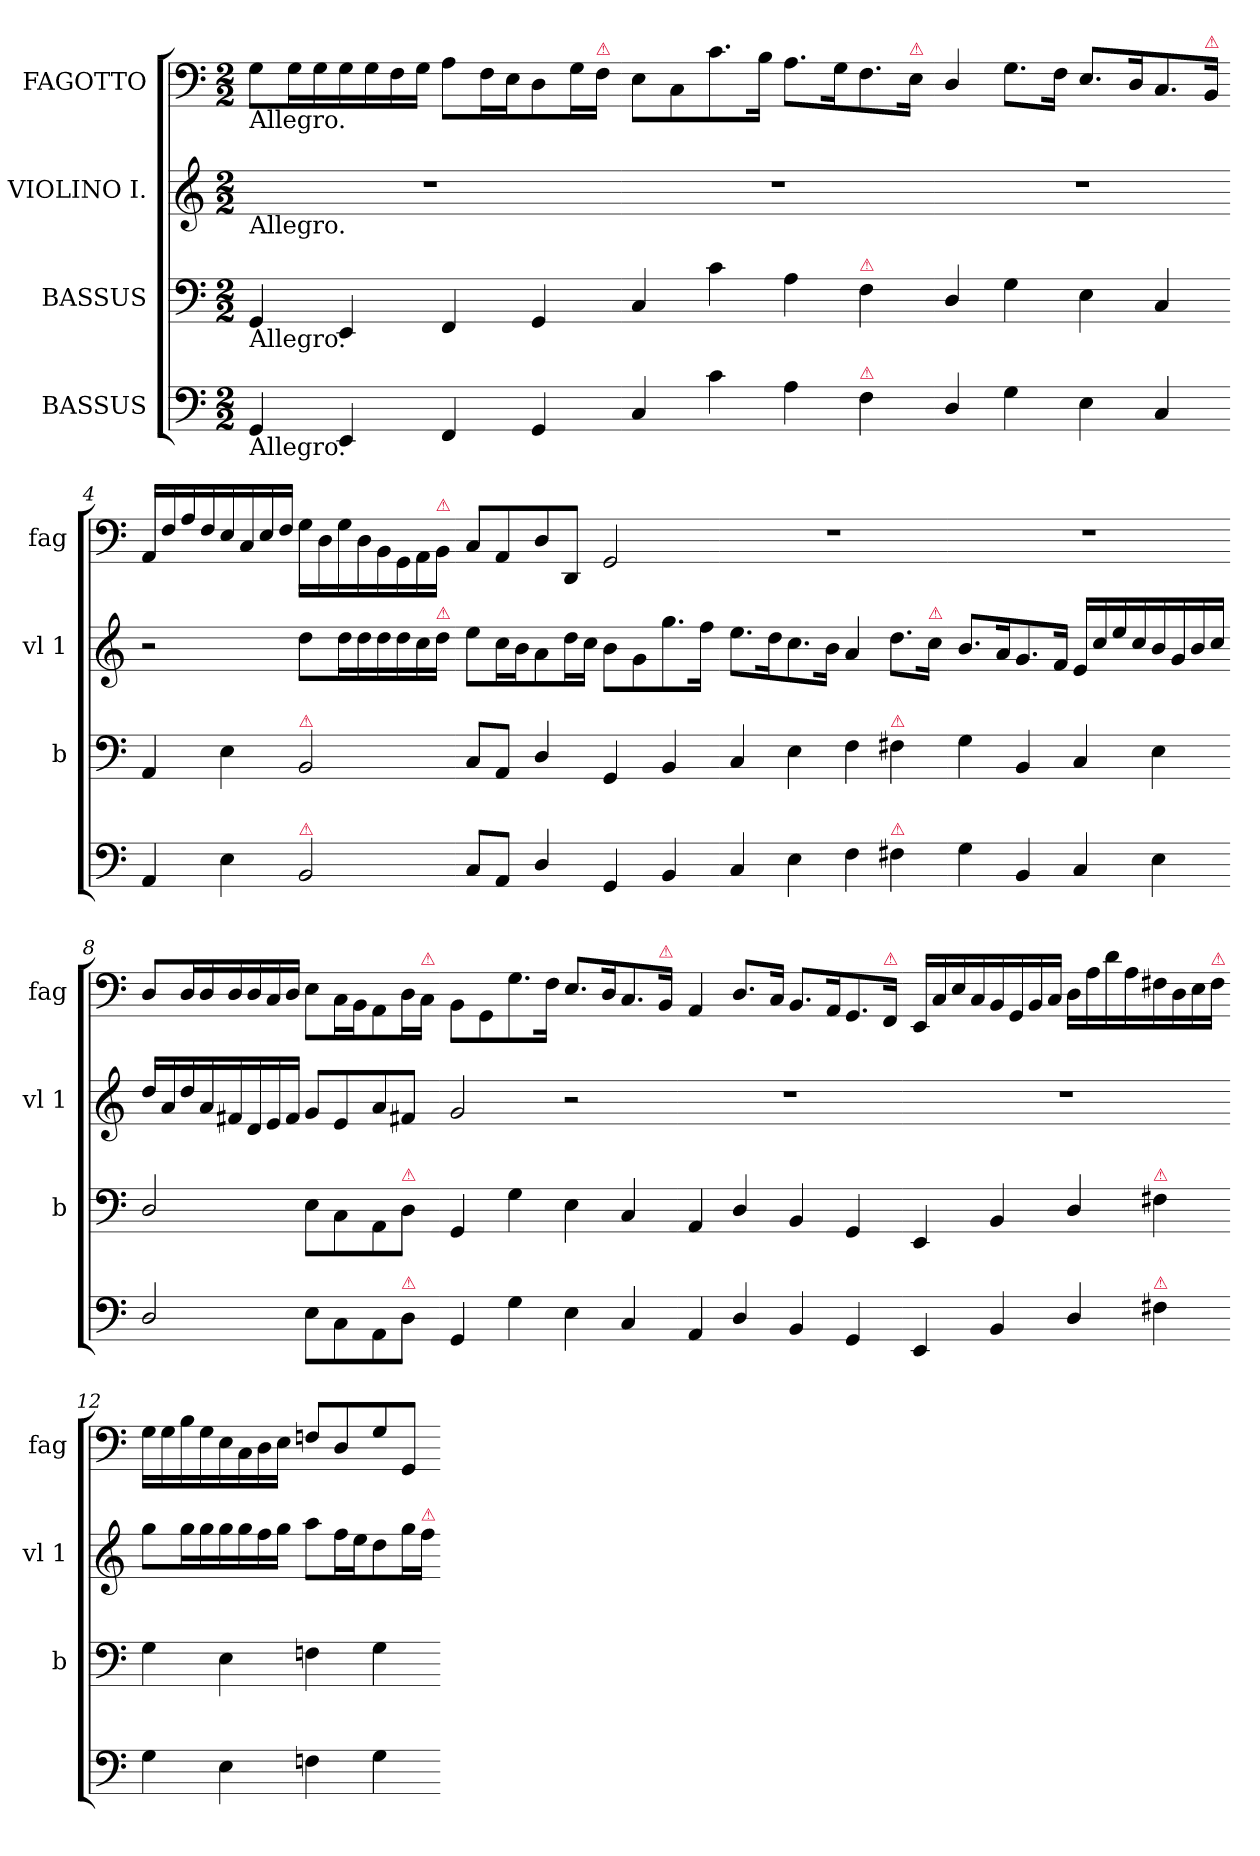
**kern	**kern	**kern	**kern
*part4	*part3	*part2	*part1
*staff4	*staff3	*staff2	*staff1
*I"BASSUS	*I"BASSUS	*I"VIOLINO I.	*I"FAGOTTO
*	*I'b	*I'vl 1	*I'fag
*clefF4	*clefF4	*clefG2	*clefF4
*k[]	*k[]	*k[]	*k[]
*C:	*C:	*C:	*C:
*M2/2	*M2/2	*M2/2	*M2/2
=1	=1	=1	=1
!	!	!	!LO:TX:b:t=Allegro.
!	!	!LO:TX:b:t=Allegro.	!
!	!LO:TX:b:t=Allegro.	!	!
!LO:TX:b:t=Allegro.	!	!	!
4GG/	4GG/	1r	8G\L
.	.	.	16G\L
.	.	.	16G\
4EE/	4EE/	.	16G\
.	.	.	16G\
.	.	.	16F\
.	.	.	16G\JJ
4FF/	4FF/	.	8A\L
.	.	.	16F\L
.	.	.	16E\J
4GG/	4GG/	.	8D\
.	.	.	16G\L
!	!	!	!LO:TX:a:color=crimson:t=⚠
.	.	.	16F\JJ
=2-	=2-	=2-	=2-
4C/	4C/	1r	8E\L
.	.	.	8C\
4c\	4c\	.	8.c\
.	.	.	16B\Jk
4A\	4A\	.	8.A\L
.	.	.	16G\K
!	!LO:TX:a:color=crimson:t=⚠	!	!
!LO:TX:a:color=crimson:t=⚠	!	!	!
4F\	4F\	.	8.F\
!	!	!	!LO:TX:a:color=crimson:t=⚠
.	.	.	16E\Jk
=3-	=3-	=3-	=3-
4D/	4D/	1r	4D/
4G\	4G\	.	8.G\L
.	.	.	16F\Jk
4E\	4E\	.	8.E/L
.	.	.	16D/K
4C/	4C/	.	8.C/
!	!	!	!LO:TX:a:color=crimson:t=⚠
.	.	.	16BB/Jk
=4-	=4-	=4-	=4-
4AA/	4AA/	2r	16AA/LL
.	.	.	16F/
.	.	.	16A/
.	.	.	16F/
4E\	4E\	.	16E/
.	.	.	16C/
.	.	.	16E/
.	.	.	16F/JJ
!	!LO:TX:a:color=crimson:t=⚠	!	!
!LO:TX:a:color=crimson:t=⚠	!	!	!
2BB/	2BB/	8dd\L	16G\LL
.	.	.	16D\
.	.	16dd\L	16G\
.	.	16dd\	16D\
.	.	16dd\	16BB\
.	.	16dd\	16GG\
.	.	16cc\	16AA\
!	!	!	!LO:TX:a:color=crimson:t=⚠
!	!	!LO:TX:a:color=crimson:t=⚠	!
.	.	16dd\JJ	16BB\JJ
=5-	=5-	=5-	=5-
8C/L	8C/L	8ee\L	8C/L
8AA/J	8AA/J	16cc\L	8AA/
.	.	16b\J	.
4D/	4D/	8a\	8D/
.	.	16dd\L	8DD/J
.	.	16cc\JJ	.
4GG/	4GG/	8b\L	2GG/
.	.	8g\	.
4BB/	4BB/	8.gg\	.
.	.	16ff\Jk	.
=6-	=6-	=6-	=6-
4C/	4C/	8.ee\L	1r
.	.	16dd\K	.
4E\	4E\	8.cc\	.
.	.	16b\Jk	.
4F\	4F\	4a/	.
!	!LO:TX:a:color=crimson:t=⚠	!	!
!LO:TX:a:color=crimson:t=⚠	!	!	!
4F#X\	4F#X\	8.dd\L	.
!	!	!LO:TX:a:color=crimson:t=⚠	!
.	.	16cc\Jk	.
=7-	=7-	=7-	=7-
4G\	4G\	8.b/L	1r
.	.	16a/K	.
4BB/	4BB/	8.g/	.
.	.	16f/Jk	.
4C/	4C/	16e/LL	.
.	.	16cc/	.
.	.	16ee/	.
.	.	16cc/	.
4E\	4E\	16b/	.
.	.	16g/	.
.	.	16b/	.
.	.	16cc/JJ	.
=8-	=8-	=8-	=8-
2D/	2D/	16dd/LL	8D/L
.	.	16a/	.
.	.	16dd/	16D/L
.	.	16a/	16D/
.	.	16f#X/	16D/
.	.	16d/	16D/
.	.	16e/	16C/
.	.	16f#/JJ	16D/JJ
8E\L	8E\L	8g/L	8E\L
8C\	8C\	8e/	16C\L
.	.	.	16BB\J
8AA\	8AA\	8a/	8AA\
!	!LO:TX:a:color=crimson:t=⚠	!	!
!LO:TX:a:color=crimson:t=⚠	!	!	!
8D\J	8D\J	8f#X/J	16D\L
!	!	!	!LO:TX:a:color=crimson:t=⚠
.	.	.	16C\JJ
=9-	=9-	=9-	=9-
4GG/	4GG/	2g/	8BB\L
.	.	.	8GG\
4G\	4G\	.	8.G\
.	.	.	16F\Jk
4E\	4E\	2r	8.E/L
.	.	.	16D/K
4C/	4C/	.	8.C/
!	!	!	!LO:TX:a:color=crimson:t=⚠
.	.	.	16BB/Jk
=10-	=10-	=10-	=10-
4AA/	4AA/	1r	4AA/
4D/	4D/	.	8.D/L
.	.	.	16C/Jk
4BB/	4BB/	.	8.BB/L
.	.	.	16AA/K
4GG/	4GG/	.	8.GG/
!	!	!	!LO:TX:a:color=crimson:t=⚠
.	.	.	16FF/Jk
=11-	=11-	=11-	=11-
4EE/	4EE/	1r	16EE/LL
.	.	.	16C/
.	.	.	16E/
.	.	.	16C/
4BB/	4BB/	.	16BB/
.	.	.	16GG/
.	.	.	16BB/
.	.	.	16C/JJ
4D/	4D/	.	16D\LL
.	.	.	16A\
.	.	.	16d\
.	.	.	16A\
!	!LO:TX:a:color=crimson:t=⚠	!	!
!LO:TX:a:color=crimson:t=⚠	!	!	!
4F#X\	4F#X\	.	16F#X\
.	.	.	16D\
.	.	.	16E\
!	!	!	!LO:TX:a:color=crimson:t=⚠
.	.	.	16F#\JJ
=12-	=12-	=12-	=12-
4G\	4G\	8gg\L	16G\LL
.	.	.	16G\
.	.	16gg\L	16B\
.	.	16gg\	16G\
4E\	4E\	16gg\	16E\
.	.	16gg\	16C\
.	.	16ff\	16D\
.	.	16gg\JJ	16E\JJ
4Fn\	4Fn\	8aa\L	8Fn/L
.	.	16ff\L	8D/
.	.	16ee\J	.
4G\	4G\	8dd\	8G/
.	.	16gg\L	8GG/J
!	!	!LO:TX:a:color=crimson:t=⚠	!
.	.	16ff\JJ	.
=-	=-	=-	=-
*-	*-	*-	*-
